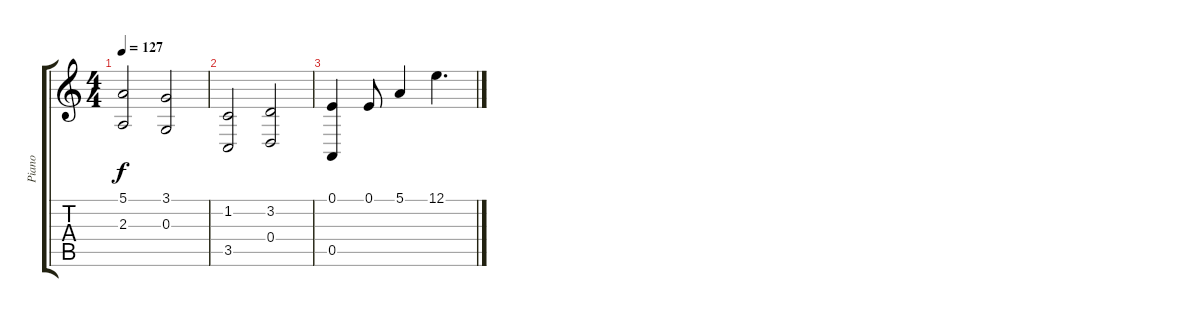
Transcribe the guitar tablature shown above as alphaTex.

\track ("Piano" "Piano") {instrument brightacousticpiano}
\staff {score tabs}
\tuning (E4 B3 G3 D3 A2 E2) {hide}
\ts (4 4)
\tempo 127
\clef g2
\ks c
(5.1 2.3).2{dy f} (3.1 0.3).2 |
(1.2 3.5).2 (3.2 0.4).2 |
(0.1 0.5).4 0.1.8 5.1.4 12.1.4{d}
